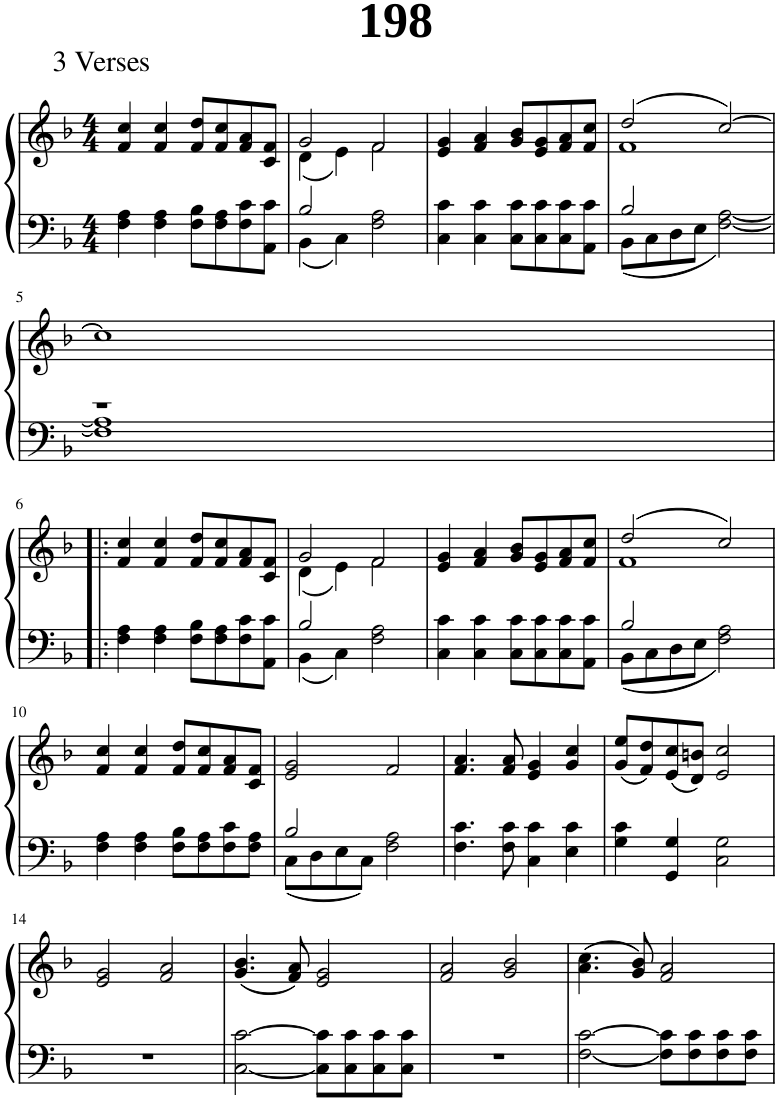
**kern	**kern
*part1	*part1
*staff2	*staff1
*I"Piano	*
*I'Pno.	*
*clefF4	*clefG2
*k[b-]	*k[b-]
*M4/4	*M4/4
=1	=1
4F\ 4A\	4f/ 4cc/
4F\ 4A\	4f/ 4cc/
8F\ 8B-\L	8f/ 8dd/L
8F\ 8A\	8f/ 8cc/
8F\ 8c\	8f/ 8a/
8AA\ 8c\J	8c/ 8f/J
=2	=2
*^	*^
2B-/	4BB-\	2g/	(4d\
.	4C\	.	4e\)
2ryy	2F\ 2A\	2f/	2f\
*v	*v	*	*
*	*v	*v
=3	=3
4C\ 4c\	4e/ 4g/
4C\ 4c\	4f/ 4a/
8C\ 8c\L	8g/ 8b-/L
8C\ 8c\	8e/ 8g/
8C\ 8c\	8f/ 8a/
8AA\ 8c\J	8f/ 8cc/J
=4	=4
*^	*^
2B-/	8BB-\L	(2dd/	1f
.	8C\	.	.
.	8D\	.	.
.	8E\J	.	.
2ryy	[2F\ [2A\	[2cc/)	.
*	*	*v	*v
!!LO:LB:g=z
=5	=5	=5
1r	1F] 1A]	1cc]
*v	*v	*
!!LO:LB:g=z
=6!|:	=6!|:
4F\ 4A\	4f/ 4cc/
4F\ 4A\	4f/ 4cc/
8F\ 8B-\L	8f/ 8dd/L
8F\ 8A\	8f/ 8cc/
8F\ 8c\	8f/ 8a/
8AA\ 8c\J	8c/ 8f/J
=7	=7
*^	*^
2B-/	4BB-\	2g/	(4d\
.	4C\	.	4e\)
2ryy	2F\ 2A\	2f/	2f\
*v	*v	*	*
*	*v	*v
=8	=8
4C\ 4c\	4e/ 4g/
4C\ 4c\	4f/ 4a/
8C\ 8c\L	8g/ 8b-/L
8C\ 8c\	8e/ 8g/
8C\ 8c\	8f/ 8a/
8AA\ 8c\J	8f/ 8cc/J
=9	=9
*^	*^
2B-/	8BB-\L	(2dd/	1f
.	8C\	.	.
.	8D\	.	.
.	8E\J	.	.
2ryy	2F\ 2A\	2cc/)	.
*v	*v	*	*
*	*v	*v
!!LO:LB:g=z
=10	=10
4F\ 4A\	4f/ 4cc/
4F\ 4A\	4f/ 4cc/
8F\ 8B-\L	8f/ 8dd/L
8F\ 8A\	8f/ 8cc/
8F\ 8c\	8f/ 8a/
8F\ 8A\J	8c/ 8f/J
=11	=11
*^	*
2B-/	8C\L	2e/ 2g/
.	8D\	.
.	8E\	.
.	8C\J	.
2ryy	2F\ 2A\	2f/
*v	*v	*
=12	=12
4.F\ 4.c\	4.f/ 4.a/
8F\ 8c\	8f/ 8a/
4C\ 4c\	4e/ 4g/
4E\ 4c\	4g/ 4cc/
=13	=13
4G\ 4c\	(8g/ 8ee/L
.	8f/ 8dd/)
4GG/ 4G/	(8e/ 8cc/
.	8d/ 8bn/J)
2C\ 2G\	2e/ 2cc/
!!LO:LB:g=z
=14	=14
1r	2e/ 2g/
.	2f/ 2a/
=15	=15
[2C\ [2c\	(4.g/ 4.b-/
.	8f/ 8a/)
8C\] 8c\]L	2e/ 2g/
8C\ 8c\	.
8C\ 8c\	.
8C\ 8c\J	.
=16	=16
1r	2f/ 2a/
.	2g/ 2b-/
=17	=17
[2F\ [2c\	(4.a\ 4.cc\
.	8g/ 8b-/)
8F\] 8c\]L	2f/ 2a/
8F\ 8c\	.
8F\ 8c\	.
8F\ 8c\J	.
=	=
*-	*-
